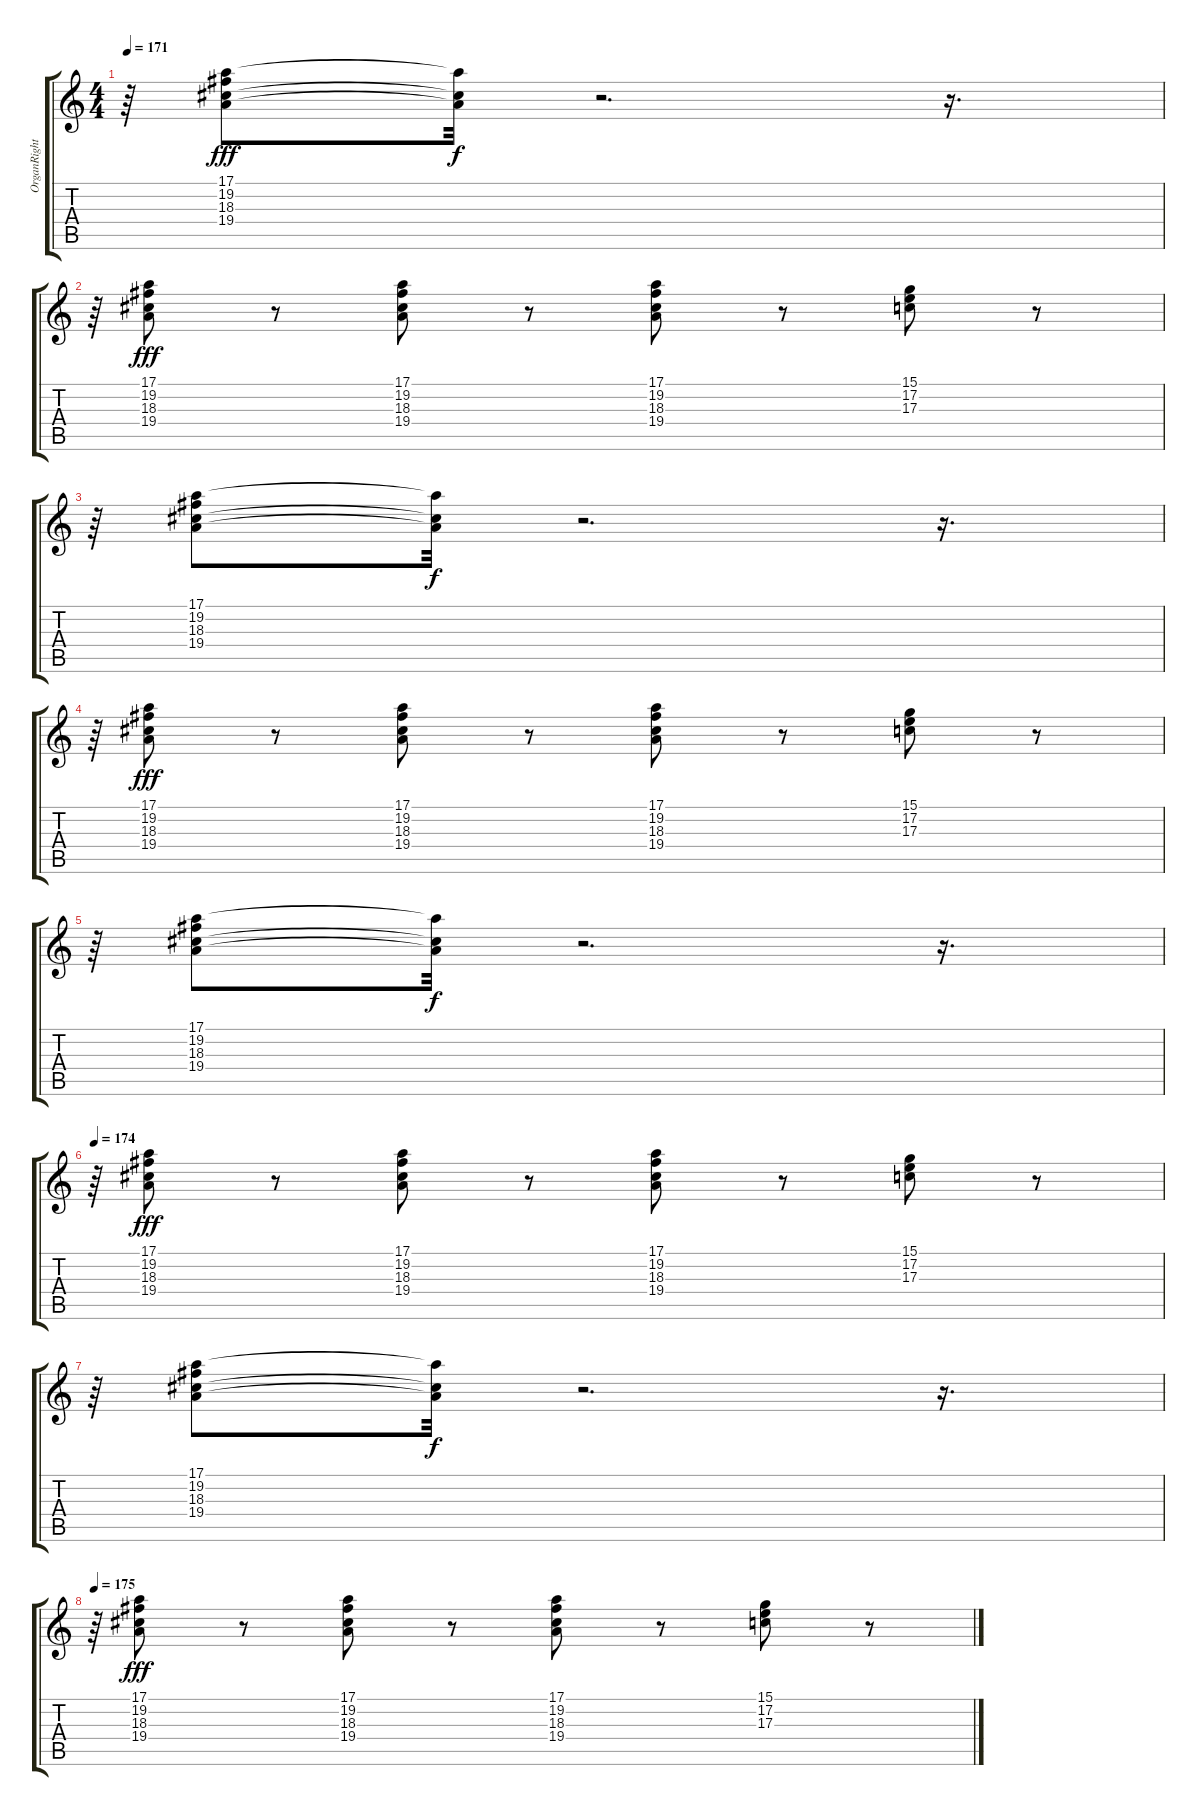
\track ("OrganRight #2" "OrganRight") {instrument percussiveorgan}
\staff {score tabs}
\tuning (E4 B3 G3 D3 A2 E2) {hide}
\ts (4 4)
\tempo 171
\clef g2
\ks c
r.64{dy fff} (17.1 19.2 18.3 19.4).8 (17.1{t} 18.3{t} 19.4{t}).32{dy f} r.2{d} r.16{d} |
r.64 (17.1 19.2 18.3 19.4).8{dy fff} r.8 (17.1 19.2 18.3 19.4).8 r.8 (17.1 19.2 18.3 19.4).8 r.8 (15.1 17.2 17.3).8 r.8 |
r.64 (17.1 19.2 18.3 19.4).8 (17.1{t} 18.3{t} 19.4{t}).32{dy f} r.2{d} r.16{d} |
r.64 (17.1 19.2 18.3 19.4).8{dy fff} r.8 (17.1 19.2 18.3 19.4).8 r.8 (17.1 19.2 18.3 19.4).8 r.8 (15.1 17.2 17.3).8 r.8 |
r.64 (17.1 19.2 18.3 19.4).8 (17.1{t} 18.3{t} 19.4{t}).32{dy f} r.2{d} r.16{d} |
\tempo 174
r.64 (17.1 19.2 18.3 19.4).8{dy fff} r.8 (17.1 19.2 18.3 19.4).8 r.8 (17.1 19.2 18.3 19.4).8 r.8 (15.1 17.2 17.3).8 r.8 |
r.64 (17.1 19.2 18.3 19.4).8 (17.1{t} 18.3{t} 19.4{t}).32{dy f} r.2{d} r.16{d} |
\tempo 175
r.64 (17.1 19.2 18.3 19.4).8{dy fff} r.8 (17.1 19.2 18.3 19.4).8 r.8 (17.1 19.2 18.3 19.4).8 r.8 (15.1 17.2 17.3).8 r.8
